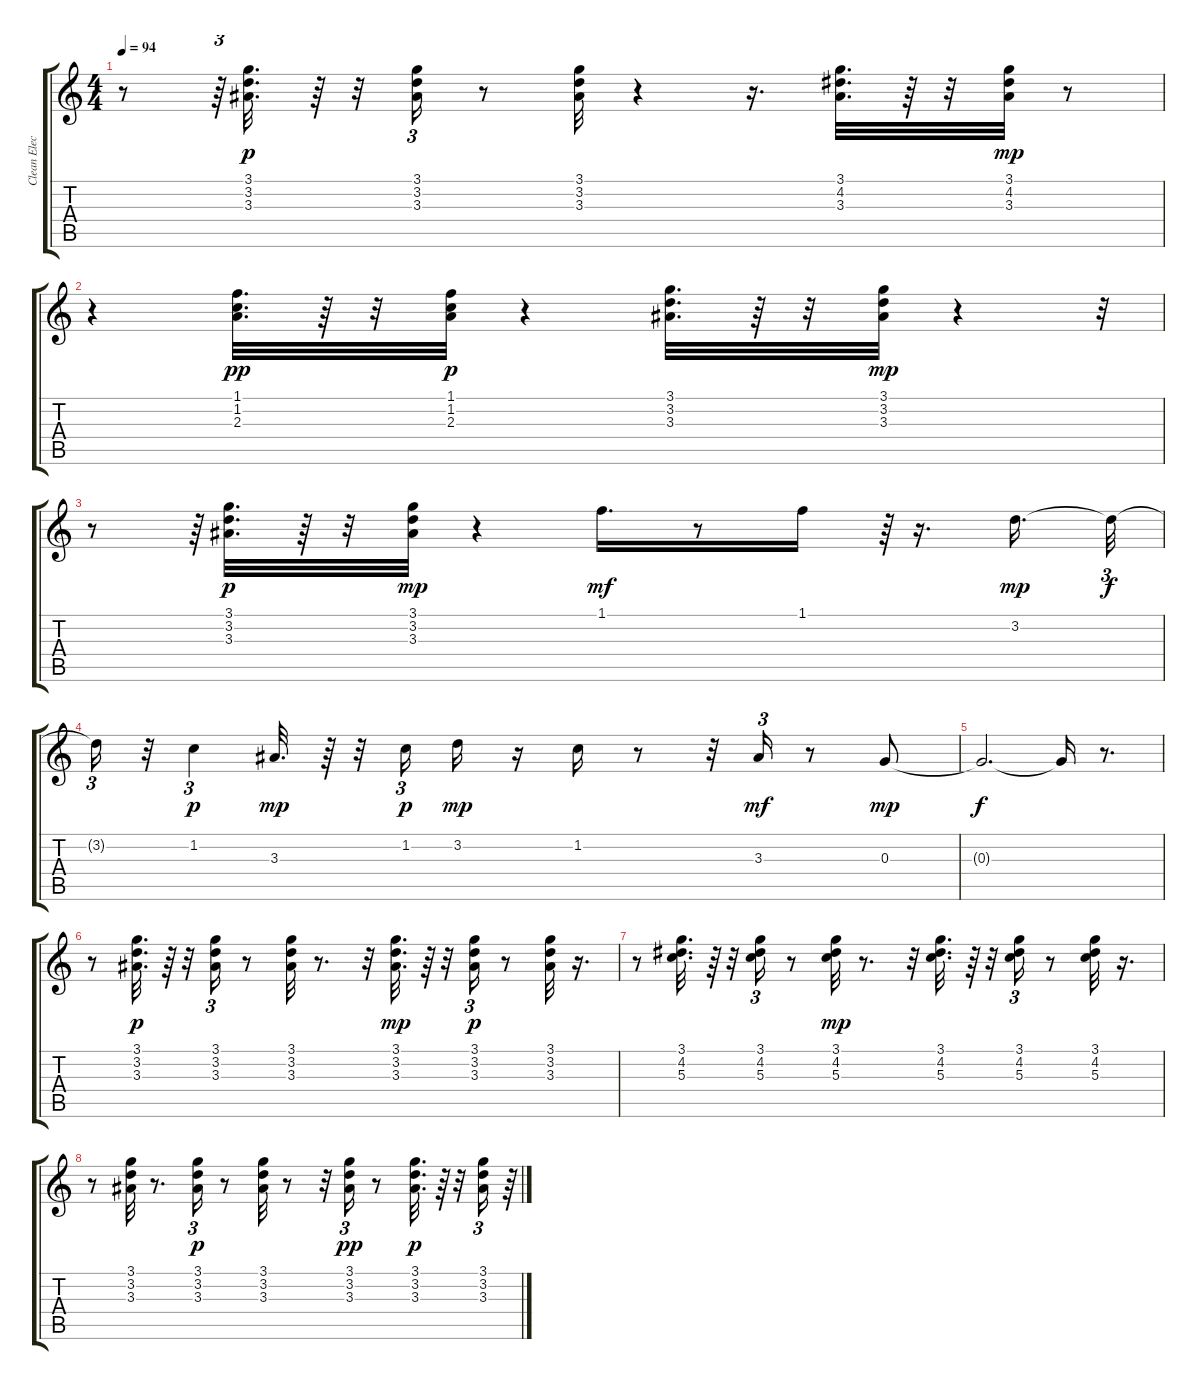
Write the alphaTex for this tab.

\track ("Clean Electric" "Clean Elec") {instrument electricguitarclean}
\staff {score tabs}
\tuning (E4 B3 G3 D3 A2 E2) {hide}
\ts (4 4)
\tempo 94
\clef g2
\ks c
r.8{dy p} r.64{tu (3 2)} (3.1 3.2 3.3).32{d} r.64 r.32 (3.1 3.2 3.3).16{tu (3 2)} r.8 (3.1 3.2 3.3).32 r.4 r.16{d} (3.1 4.2 3.3).32{d} r.64 r.32 (3.1 4.2 3.3).32{dy mp} r.8 |
r.4 (1.1 1.2 2.3).32{d dy pp} r.64 r.32 (1.1 1.2 2.3).32{dy p} r.4 (3.1 3.2 3.3).32{d} r.64 r.32 (3.1 3.2 3.3).32{dy mp} r.4 r.32{tu (3 2)} |
r.8 r.64{tu (3 2)} (3.1 3.2 3.3).32{d dy p} r.64 r.32 (3.1 3.2 3.3).32{dy mp} r.4 1.1.16{d dy mf} r.8 1.1.16 r.64{tu (3 2)} r.16{d} 3.2.16{d dy mp} 3.2{t}.32{tu (3 2) dy f} |
3.2{t}.16{tu (3 2)} r.32 1.2.4{tu (3 2) dy p} 3.3.32{d dy mp} r.64 r.32 1.2.16{tu (3 2) dy p} 3.2.16{dy mp} r.16 1.2.16 r.8 r.32 3.3.16{tu (3 2) dy mf} r.8 0.3.8{dy mp} |
0.3{t}.2{d dy f} 0.3{t}.16 r.8{d} |
r.8 (3.1 3.2 3.3).32{d dy p} r.64 r.32 (3.1 3.2 3.3).16{tu (3 2)} r.8 (3.1 3.2 3.3).32 r.8{d} r.32 (3.1 3.2 3.3).32{d dy mp} r.64 r.32 (3.1 3.2 3.3).16{tu (3 2) dy p} r.8 (3.1 3.2 3.3).32 r.16{d} |
r.8 (3.1 4.2 5.3).32{d} r.64 r.32 (3.1 4.2 5.3).16{tu (3 2)} r.8 (3.1 4.2 5.3).32{dy mp} r.8{d} r.32 (3.1 4.2 5.3).32{d} r.64 r.32 (3.1 4.2 5.3).16{tu (3 2)} r.8 (3.1 4.2 5.3).32 r.16{d} |
r.8 (3.1 3.2 3.3).32 r.8{d} (3.1 3.2 3.3).16{tu (3 2) dy p} r.8 (3.1 3.2 3.3).32 r.8 r.32 (3.1 3.2 3.3).16{tu (3 2) dy pp} r.8 (3.1 3.2 3.3).32{d dy p} r.64 r.32 (3.1 3.2 3.3).16{tu (3 2)} r.64{tu (3 2)}
